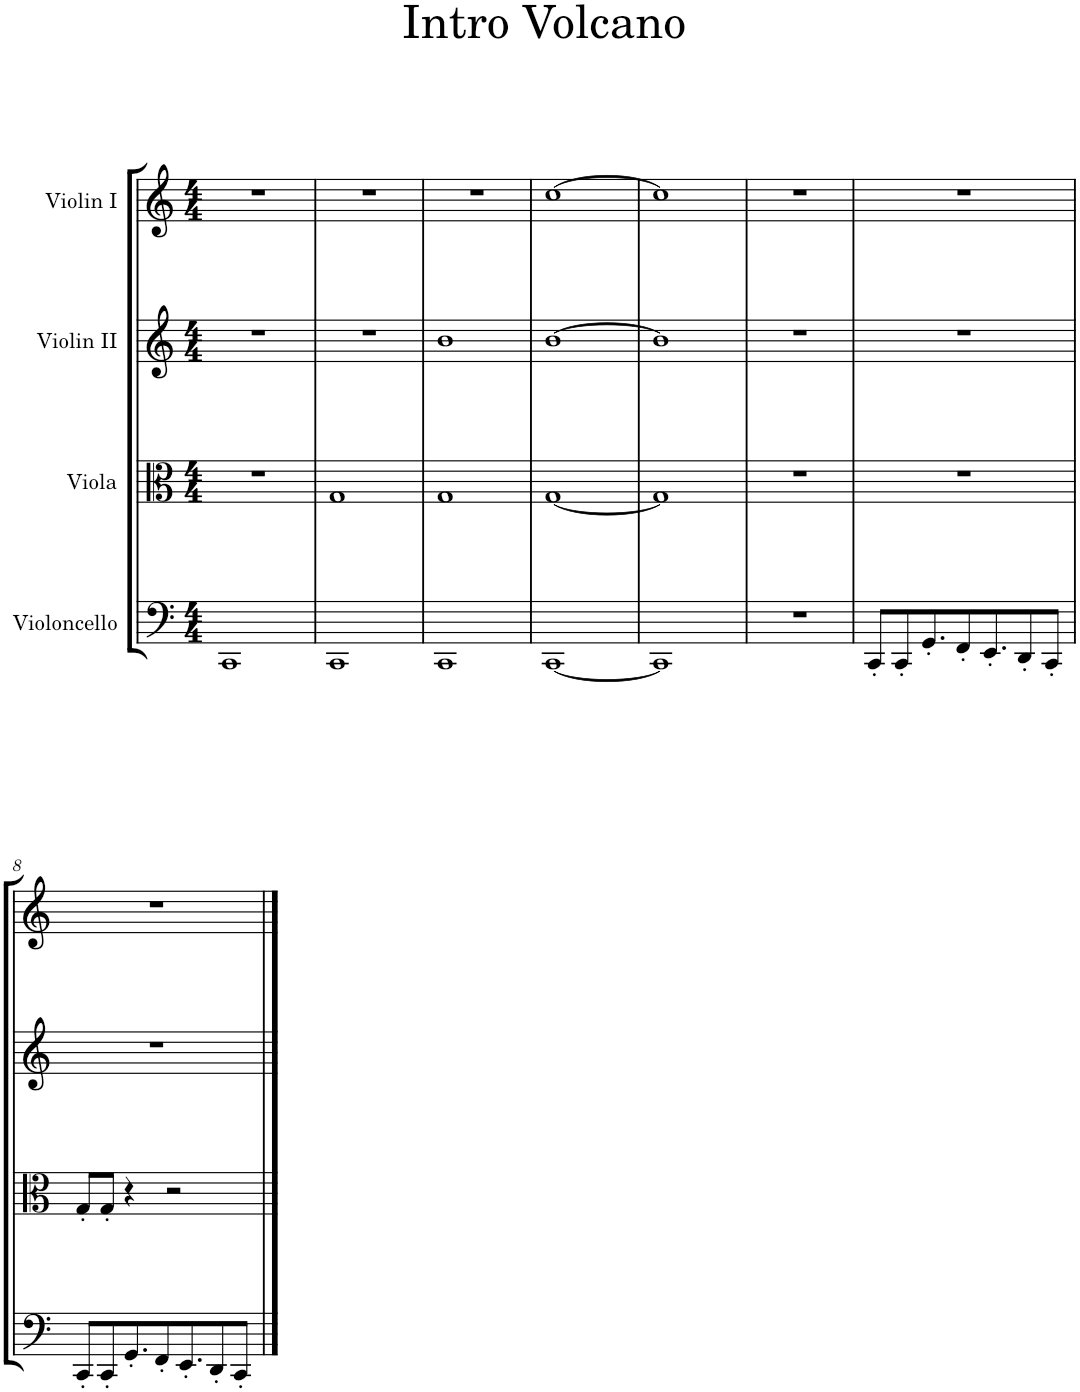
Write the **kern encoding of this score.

**kern	**kern	**kern	**kern
*part4	*part3	*part2	*part1
*staff4	*staff3	*staff2	*staff1
*I"Violoncello	*I"Viola	*I"Violin II	*I"Violin I
*I'Vc	*I'Vla	*I'Vln	*I'Vln
*clefF4	*clefC3	*clefG2	*clefG2
*k[]	*k[]	*k[]	*k[]
*M4/4	*M4/4	*M4/4	*M4/4
=1	=1	=1	=1
1CC	1r	1r	1r
=2	=2	=2	=2
1CC	1G	1r	1r
=3	=3	=3	=3
1CC	1G	1b	1r
=4	=4	=4	=4
[1CC	[1G	[1b	[1cc
=5	=5	=5	=5
1CC]	1G]	1b]	1cc]
=6	=6	=6	=6
1r	1r	1r	1r
=7	=7	=7	=7
8CC'/L	1r	1r	1r
8CC'/	.	.	.
8.GG'/	.	.	.
8FF'/	.	.	.
8.EE'/	.	.	.
8DD'/	.	.	.
8CC'/J	.	.	.
!!LO:LB:g=z
=8	=8	=8	=8
8CC'/L	8G'/L	1r	1r
8CC'/	8G'/J	.	.
8.GG'/	4r	.	.
8FF'/	.	.	.
.	2r	.	.
8.EE'/	.	.	.
8DD'/	.	.	.
8CC'/J	.	.	.
==	==	==	==
*-	*-	*-	*-
